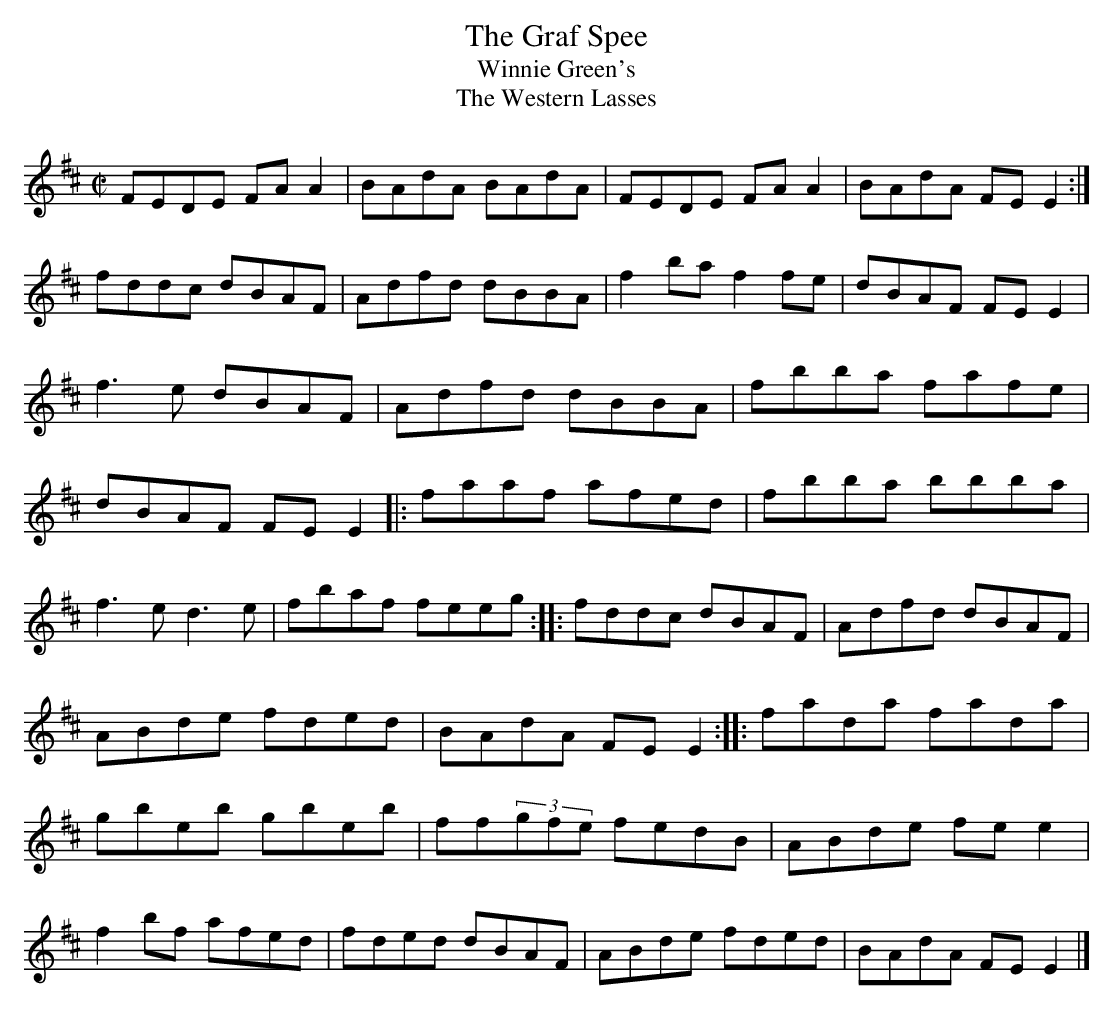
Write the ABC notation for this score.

X:1
T:Graf Spee, The
T:Winnie Green's
T:Western Lasses, The
E:10
M:C|
K:D
FEDE FA A2|BAdA BAdA|FEDE FA A2|BAdA FE E2:|\
fddc dBAF|Adfd dBBA|f2 ba f2 fe|dBAF FE E2|\
f3 e dBAF|Adfd dBBA|fbba fafe|dBAF FE E2|:\
faaf afed|fbba bbba|f3 e d3 e|fbaf feeg::\
fddc dBAF|Adfd dBAF|ABde fded|BAdA FE E2::\
fada fada|gbeb gbeb|ff(3gfe fedB|ABde fe e2|\
f2 bf afed|fded dBAF|ABde fded|BAdA FE E2|]**
\medskip
